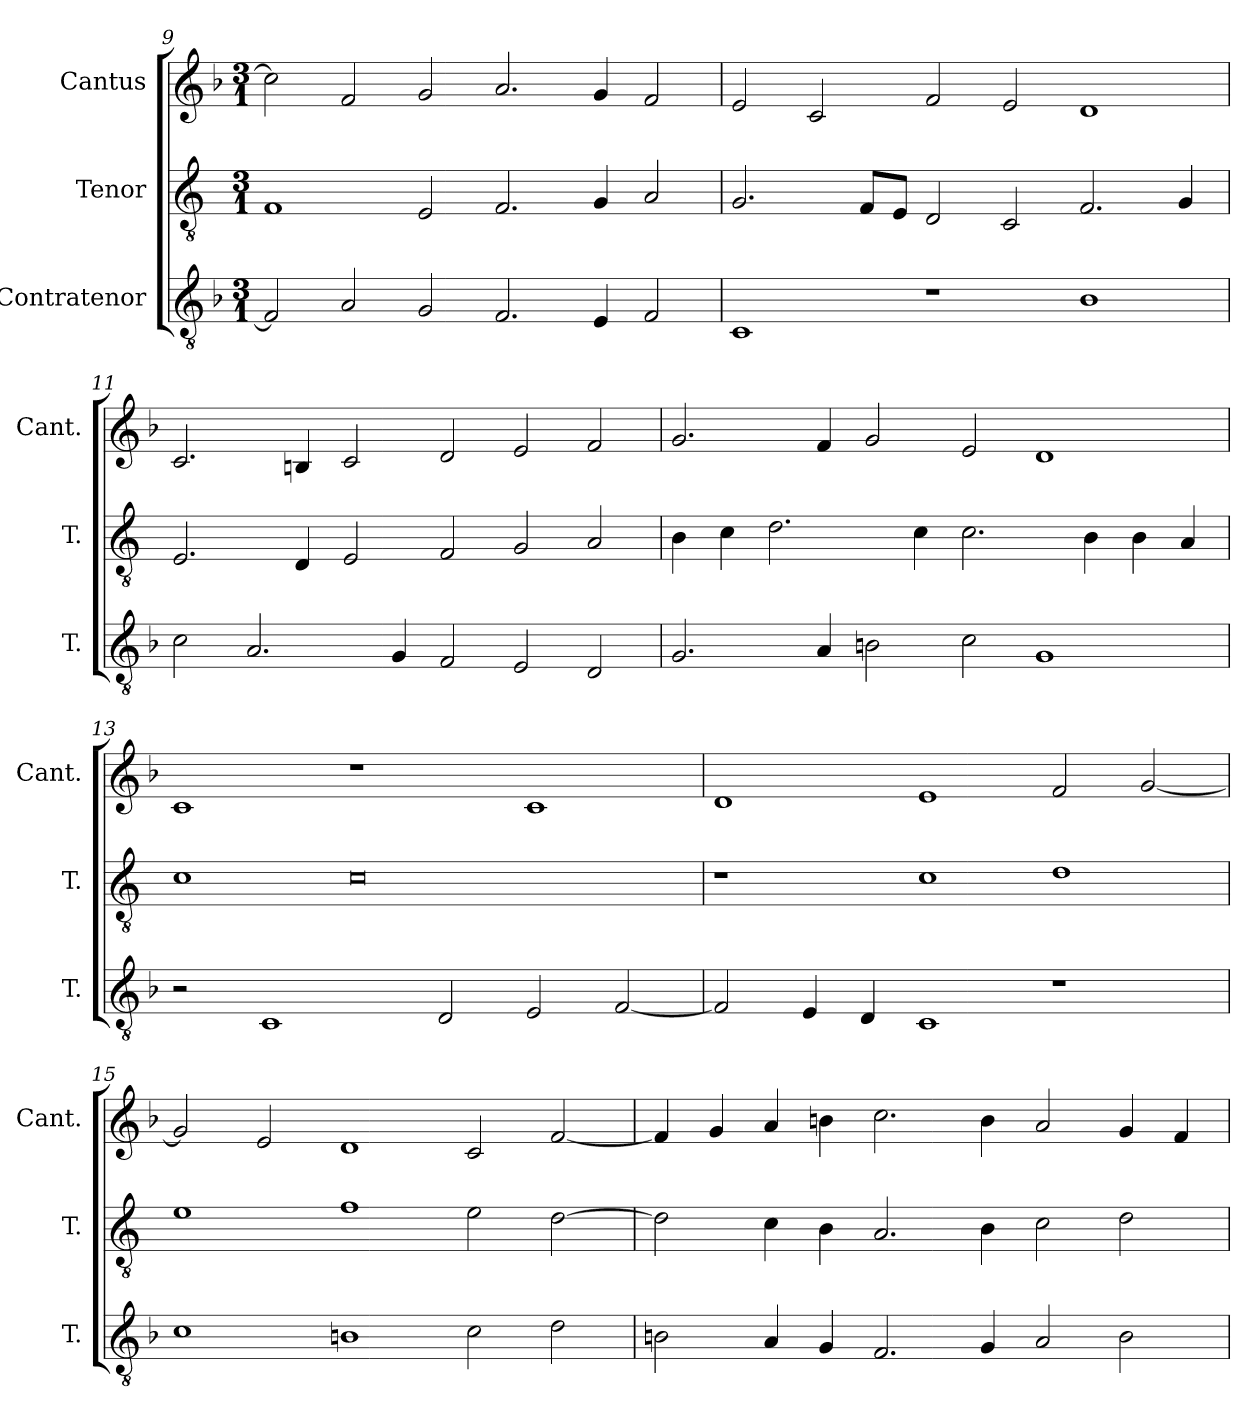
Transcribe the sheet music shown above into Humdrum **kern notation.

**kern	**kern	**kern
*part3	*part2	*part1
*staff3	*staff2	*staff1
*I"Contratenor	*I"Tenor	*I"Cantus
*I'T.	*I'T.	*I'Cant.
*clefGv2	*clefGv2	*clefG2
*ITrd7c12	*ITrd7c12	*
*k[b-]	*k[]	*k[b-]
*F:	*C:	*F:
*M3/1	*M3/1	*M3/1
=9	=9	=9
2FF/]	1FF/	2cc\]
2AA/	.	2f/
2GG/	2EE/	2g/
2.FF/	2.FF/	2.a/
4EE/	4GG/	4g/
2FF/	2AA/	2f/
=10	=10	=10
1CC/	2.GG/	2e/
.	.	2c/
.	8FF/L	.
.	8EE/J	.
1r	2DD/	2f/
.	2CC/	2e/
1BB-\	2.FF/	1d/
.	4GG/	.
=11	=11	=11
2C\	2.EE/	2.c/
2.AA/	.	.
.	4DD/	4Bn/
.	2EE/	2c/
4GG/	.	.
2FF/	2FF/	2d/
2EE/	2GG/	2e/
2DD/	2AA/	2f/
=12	=12	=12
2.GG/	4BB\	2.g/
.	4C\	.
.	2.D\	.
4AA/	.	4f/
2BBn\	.	2g/
.	4C\	.
2C\	2.C\	2e/
1GG/	.	1d/
.	4BB\	.
.	4BB\	.
.	4AA/	.
=13	=13	=13
2r	1C\	1c/
1CC/	.	.
.	0C\	1r
2DD/	.	.
2EE/	.	1c/
[2FF/	.	.
=14	=14	=14
2FF/]	1r	1d/
4EE/	.	.
4DD/	.	.
1CC/	1C\	1e/
1r	1D\	2f/
.	.	[2g/
=15	=15	=15
1C\	1E\	2g/]
.	.	2e/
1BBn\	1F\	1d/
2C\	2E\	2c/
2D\	[2D\	[2f/
=16	=16	=16
2BBn\	2D\]	4f/]
.	.	4g/
4AA/	4C\	4a/
4GG/	4BB\	4bn\
2.FF/	2.AA/	2.cc\
4GG/	4BB\	4b\
2AA/	2C\	2a/
2BB\	2D\	4g/
.	.	4f/
=	=	=
*-	*-	*-
